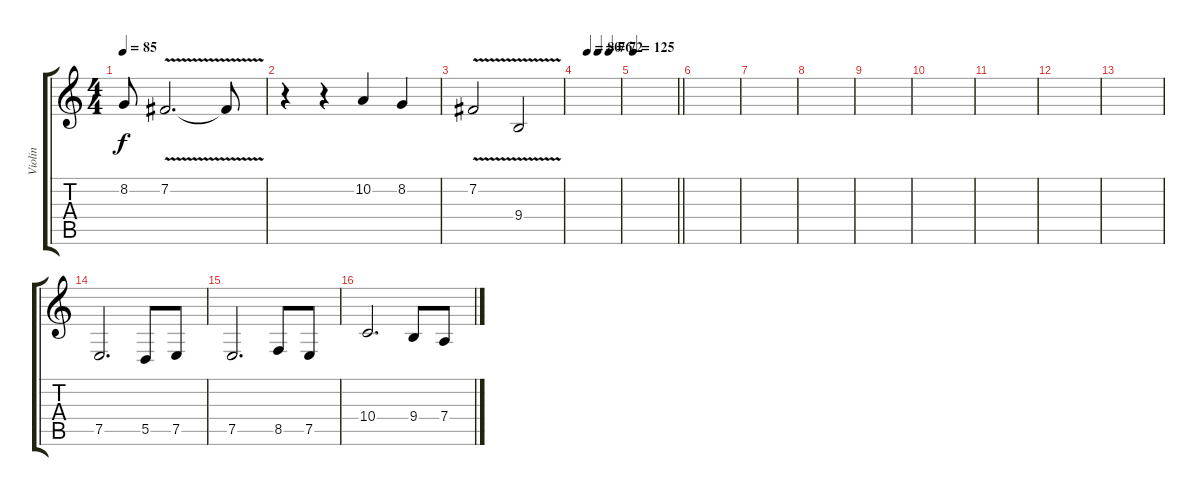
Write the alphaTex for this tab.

\track ("Violin" "Violin") {instrument stringensemble2}
\staff {score tabs}
\tuning (E4 B3 G3 D3 A2 E2) {hide}
\ts (4 4)
\tempo 85
\clef g2
\ks c
8.2.8{dy f} 7.2{v}.2{d} 7.2{t}.8 |
r.4 r.4 10.2.4 8.2.4 |
7.2{v}.2 9.4{v}.2 |
\tempo (80 0.25)
\tempo (76 0.5)
\tempo (72 0.75)
|
\tempo 125
\barLineRight lightlight
|
|
|
|
|
|
|
|
|
7.5.2{d} 5.5.8 7.5.8 |
7.5.2{d} 8.5.8 7.5.8 |
10.4.2{d} 9.4.8 7.4.8
